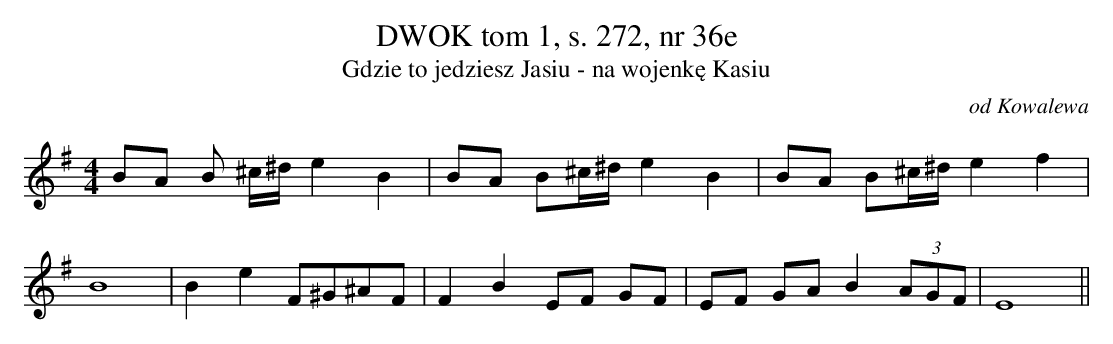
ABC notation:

X:1
T: DWOK tom 1, s. 272, nr 36e
T: Gdzie to jedziesz Jasiu - na wojenkę Kasiu
O: od Kowalewa
M: 4/4
L: 1/16
K: G
B2A2 B2 ^c^de4B4 | B2A2 B2^c^de4B4 | B2A2 B2^c^de4f4 |
B16 | B4e4F2^G2^A2F2 | F4B4E2F2 G2F2 | E2F2 G2A2B4 (3A2G2F2 | E16||
